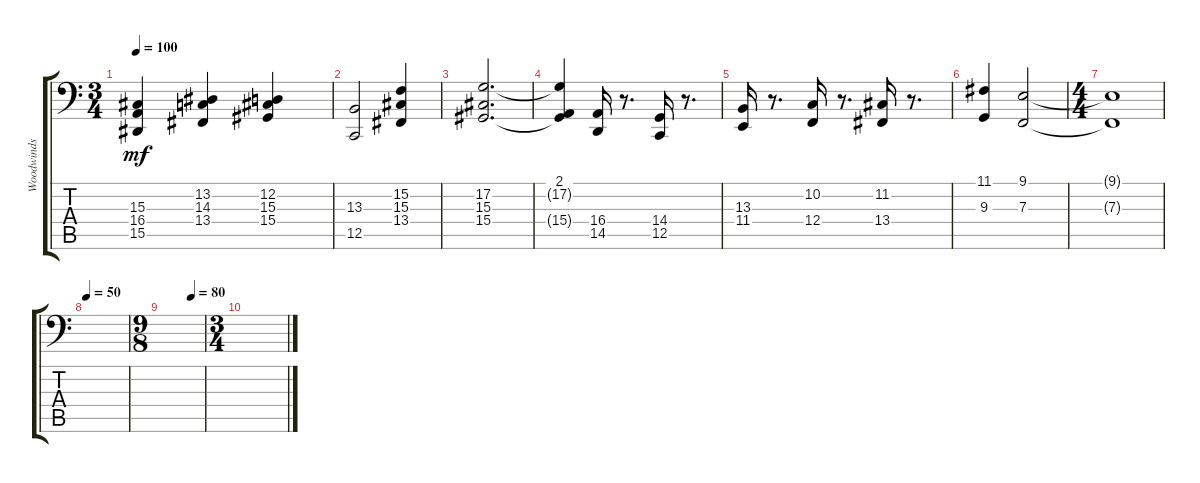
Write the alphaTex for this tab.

\track ("Woodwinds 2" "Woodwinds ") {instrument panflute}
\staff {score tabs}
\tuning (G2 D2 Bb1 F1 C1 G0) {hide}
\ts (3 4)
\tempo 100
\clef f4
\ks c
(15.3 16.4 15.5).4{dy mf} (13.2 14.3 13.4).4 (12.2 15.3 15.4).4 |
(13.3 12.5).2 (15.2 15.3 13.4).4 |
(17.2 15.3 15.4).2{d} |
(2.1 17.2{t} 15.4{t}).4 (16.4 14.5).16 r.8{d} (14.4 12.5).16 r.8{d} |
(13.3 11.4).16 r.8{d} (10.2 12.4).16 r.8{d} (11.2 13.4).16 r.8{d} |
(11.1 9.3).4 (9.1 7.3).2 |
\ts (4 4)
(9.1{t} 7.3{t}).1 |
\tempo 50
|
\ts (9 8)
\tempo (80 0.6944444444444444)
|
\ts (3 4)
